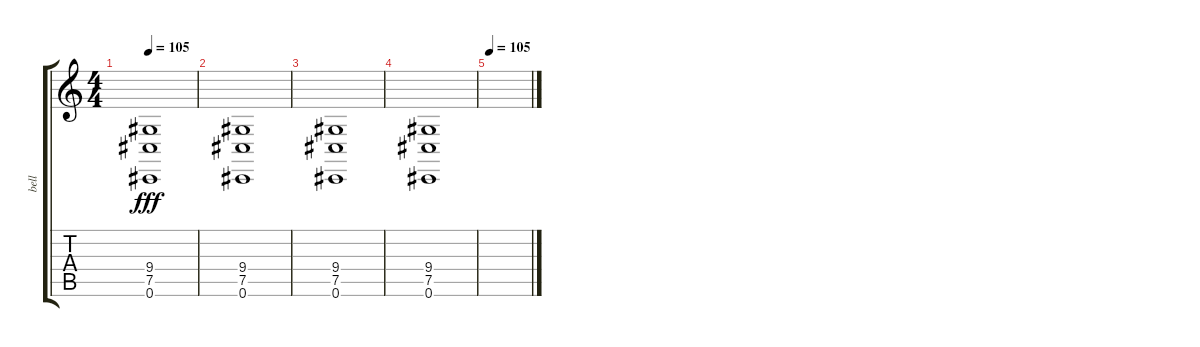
\track ("bell" "bell") {instrument tubularbells}
\staff {score tabs}
\tuning (Db4 Ab3 E3 B2 Gb2 Db2) {hide}
\ts (4 4)
\tempo 105
\clef g2
\ks c
(9.4 7.5 0.6).1{dy fff} |
(9.4 7.5 0.6).1 |
(9.4 7.5 0.6).1 |
(9.4 7.5 0.6).1 |
\tempo 105
